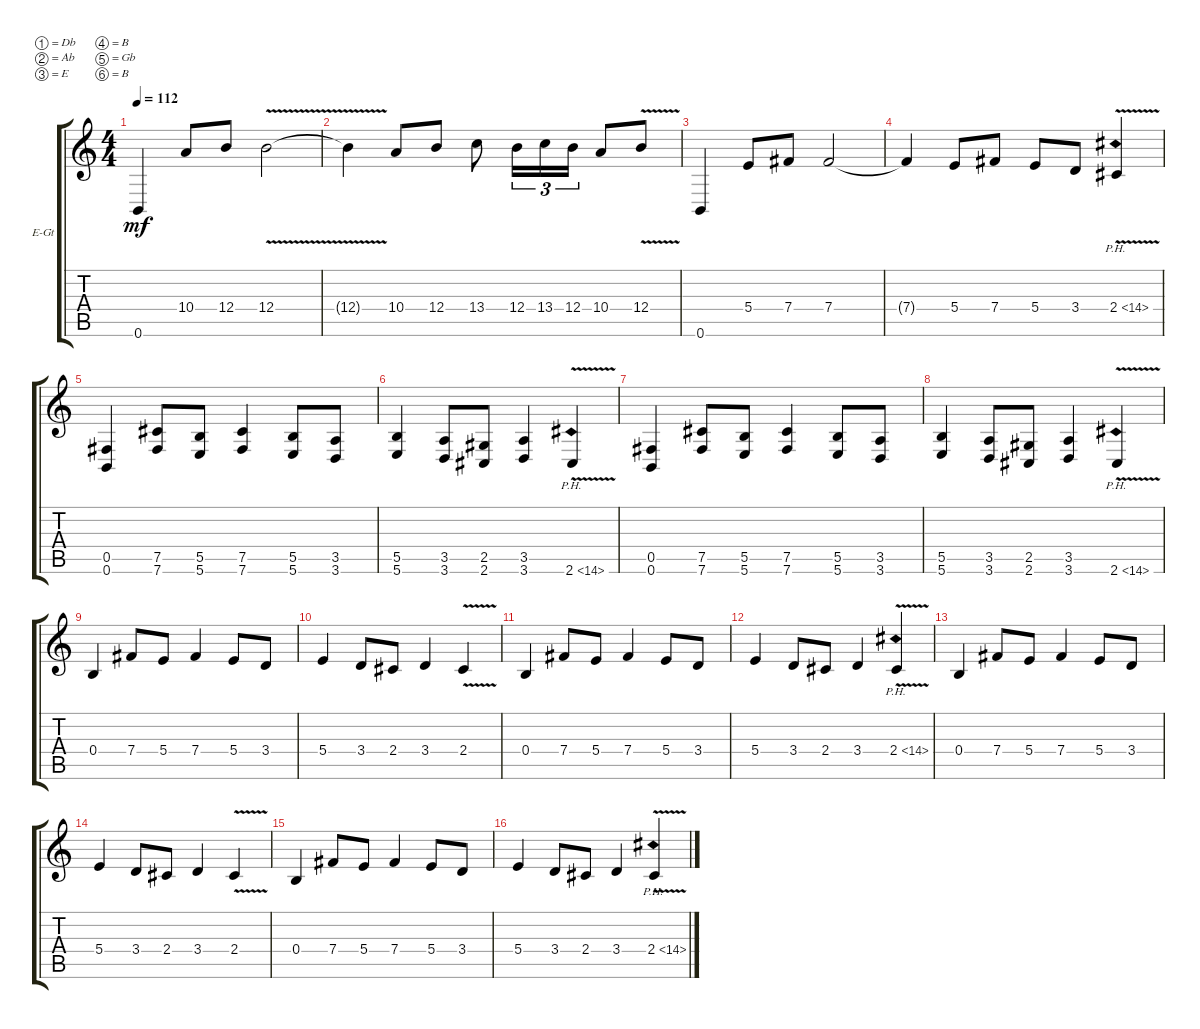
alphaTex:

\defaultSystemsLayout 4
\bracketExtendMode groupsimilarinstruments
\firstSystemTrackNameOrientation horizontal
\otherSystemsTrackNameOrientation horizontal
\track ("Lead Guitar" "E-Gt") {instrument distortionguitar}
\staff {score tabs}
\tuning (Db4 Ab3 E3 B2 Gb2 B1)
\ts (4 4)
\tempo 112
\clef g2
\ks c
0.6.4{dy mf} 10.4.8 12.4.8 12.4{v}.2 |
12.4{v t}.4 10.4.8 12.4.8 13.4.8 12.4.16{tu (3 2)} 13.4.16{tu (3 2)} 12.4.16{tu (3 2)} 10.4.8 12.4{v}.8 |
0.6.4 5.4.8 7.4.8 7.4.2 |
7.4{t}.4 5.4.8 7.4.8 5.4.8 3.4.8 2.4{ph 12 v}.4 |
(0.6 0.5).4 (7.6 7.5).8 (5.6 5.5).8 (7.6 7.5).4 (5.6 5.5).8 (3.6 3.5).8 |
(5.6 5.5).4 (3.6 3.5).8 (2.6 2.5).8 (3.6 3.5).4 2.6{ph 12 v}.4 |
(0.6 0.5).4 (7.6 7.5).8 (5.6 5.5).8 (7.6 7.5).4 (5.6 5.5).8 (3.6 3.5).8 |
(5.6 5.5).4 (3.6 3.5).8 (2.6 2.5).8 (3.6 3.5).4 2.6{ph 12 v}.4 |
0.4.4 7.4.8 5.4.8 7.4.4 5.4.8 3.4.8 |
5.4.4 3.4.8 2.4.8 3.4.4 2.4{v}.4 |
0.4.4 7.4.8 5.4.8 7.4.4 5.4.8 3.4.8 |
5.4.4 3.4.8 2.4.8 3.4.4 2.4{ph 12 v}.4 |
0.4.4 7.4.8 5.4.8 7.4.4 5.4.8 3.4.8 |
5.4.4 3.4.8 2.4.8 3.4.4 2.4{v}.4 |
0.4.4 7.4.8 5.4.8 7.4.4 5.4.8 3.4.8 |
5.4.4 3.4.8 2.4.8 3.4.4 2.4{ph 12 v}.4
